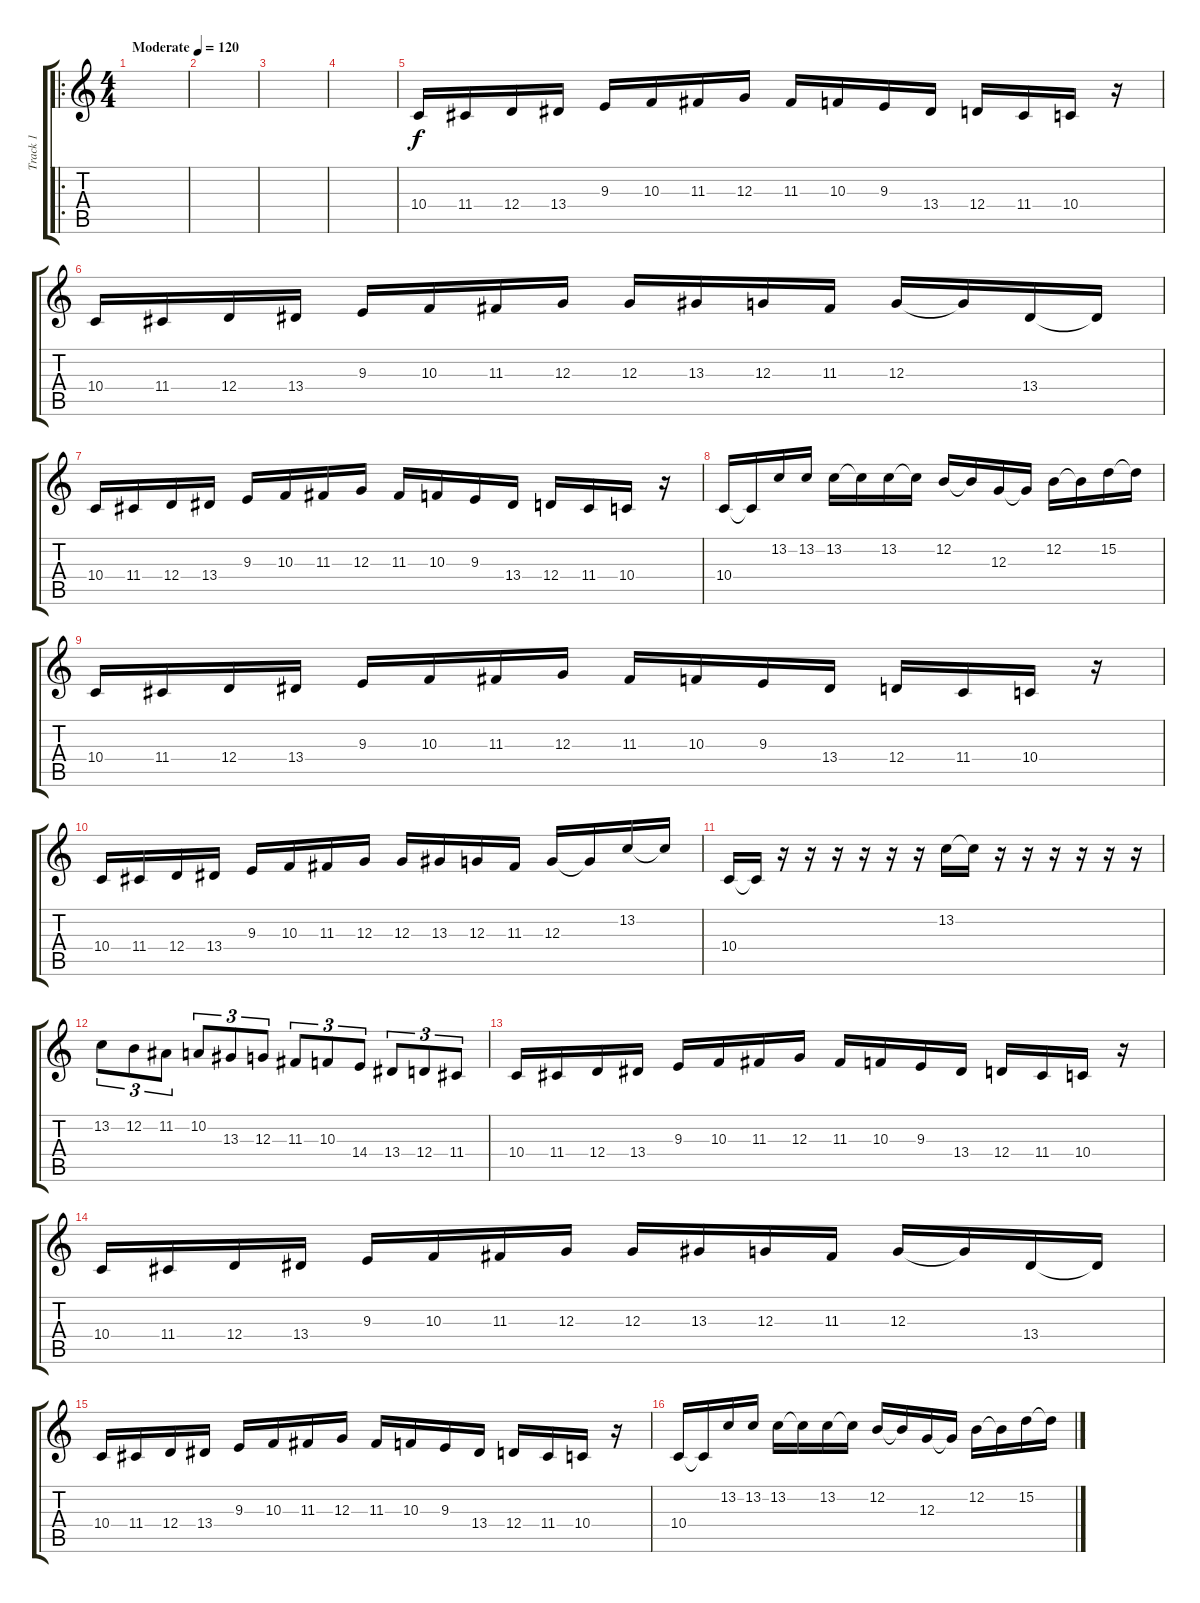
\track ("Track 1" "Track 1") {instrument vibraphone}
\staff {score tabs}
\tuning (E4 B3 G3 D3 A2 E2) {hide}
\ro
\ts (4 4)
\tempo (120 "Moderate")
\clef g2
\ks c
|
|
|
|
10.4.16 11.4.16 12.4.16 13.4.16 9.3.16 10.3.16 11.3.16 12.3.16 11.3.16 10.3.16 9.3.16 13.4.16 12.4.16 11.4.16 10.4.16 r.16 |
10.4.16 11.4.16 12.4.16 13.4.16 9.3.16 10.3.16 11.3.16 12.3.16 12.3.16 13.3.16 12.3.16 11.3.16 12.3.16 12.3{t}.16 13.4.16 13.4{t}.16 |
10.4.16 11.4.16 12.4.16 13.4.16 9.3.16 10.3.16 11.3.16 12.3.16 11.3.16 10.3.16 9.3.16 13.4.16 12.4.16 11.4.16 10.4.16 r.16 |
10.4.16 10.4{t}.16 13.2.16 13.2.16 13.2.16 13.2{t}.16 13.2.16 13.2{t}.16 12.2.16 12.2{t}.16 12.3.16 12.3{t}.16 12.2.16 12.2{t}.16 15.2.16 15.2{t}.16 |
10.4.16 11.4.16 12.4.16 13.4.16 9.3.16 10.3.16 11.3.16 12.3.16 11.3.16 10.3.16 9.3.16 13.4.16 12.4.16 11.4.16 10.4.16 r.16 |
10.4.16 11.4.16 12.4.16 13.4.16 9.3.16 10.3.16 11.3.16 12.3.16 12.3.16 13.3.16 12.3.16 11.3.16 12.3.16 12.3{t}.16 13.2.16 13.2{t}.16 |
10.4.16 10.4{t}.16 r.16 r.16 r.16 r.16 r.16 r.16 13.2.16 13.2{t}.16 r.16 r.16 r.16 r.16 r.16 r.16 |
13.2.8{tu (3 2)} 12.2.8{tu (3 2)} 11.2.8{tu (3 2)} 10.2.8{tu (3 2)} 13.3.8{tu (3 2)} 12.3.8{tu (3 2)} 11.3.8{tu (3 2)} 10.3.8{tu (3 2)} 14.4.8{tu (3 2)} 13.4.8{tu (3 2)} 12.4.8{tu (3 2)} 11.4.8{tu (3 2)} |
10.4.16 11.4.16 12.4.16 13.4.16 9.3.16 10.3.16 11.3.16 12.3.16 11.3.16 10.3.16 9.3.16 13.4.16 12.4.16 11.4.16 10.4.16 r.16 |
10.4.16 11.4.16 12.4.16 13.4.16 9.3.16 10.3.16 11.3.16 12.3.16 12.3.16 13.3.16 12.3.16 11.3.16 12.3.16 12.3{t}.16 13.4.16 13.4{t}.16 |
10.4.16 11.4.16 12.4.16 13.4.16 9.3.16 10.3.16 11.3.16 12.3.16 11.3.16 10.3.16 9.3.16 13.4.16 12.4.16 11.4.16 10.4.16 r.16 |
10.4.16 10.4{t}.16 13.2.16 13.2.16 13.2.16 13.2{t}.16 13.2.16 13.2{t}.16 12.2.16 12.2{t}.16 12.3.16 12.3{t}.16 12.2.16 12.2{t}.16 15.2.16 15.2{t}.16
